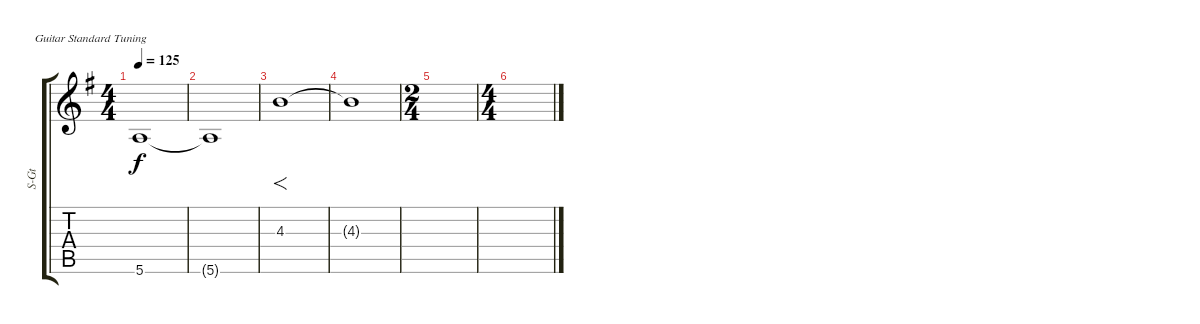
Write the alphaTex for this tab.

\defaultSystemsLayout 4
\bracketExtendMode groupsimilarinstruments
\otherSystemsTrackNameOrientation horizontal
\track ("Lead string 03" "S-Gt") {instrument acousticguitarsteel}
\staff {score tabs}
\tuning (E4 B3 G3 D3 A2 E2)
\ts (4 4)
\tempo 125
\clef g2
\ks g
5.6{t acc forcenatural}.1{dy f beam Up} |
5.6{t acc forcenatural}.1{beam Up} |
4.3{acc forcenatural}.1{f beam Down} |
4.3{t acc forcenatural}.1{beam Down} |
\ts (2 4)
|
\ts (4 4)
